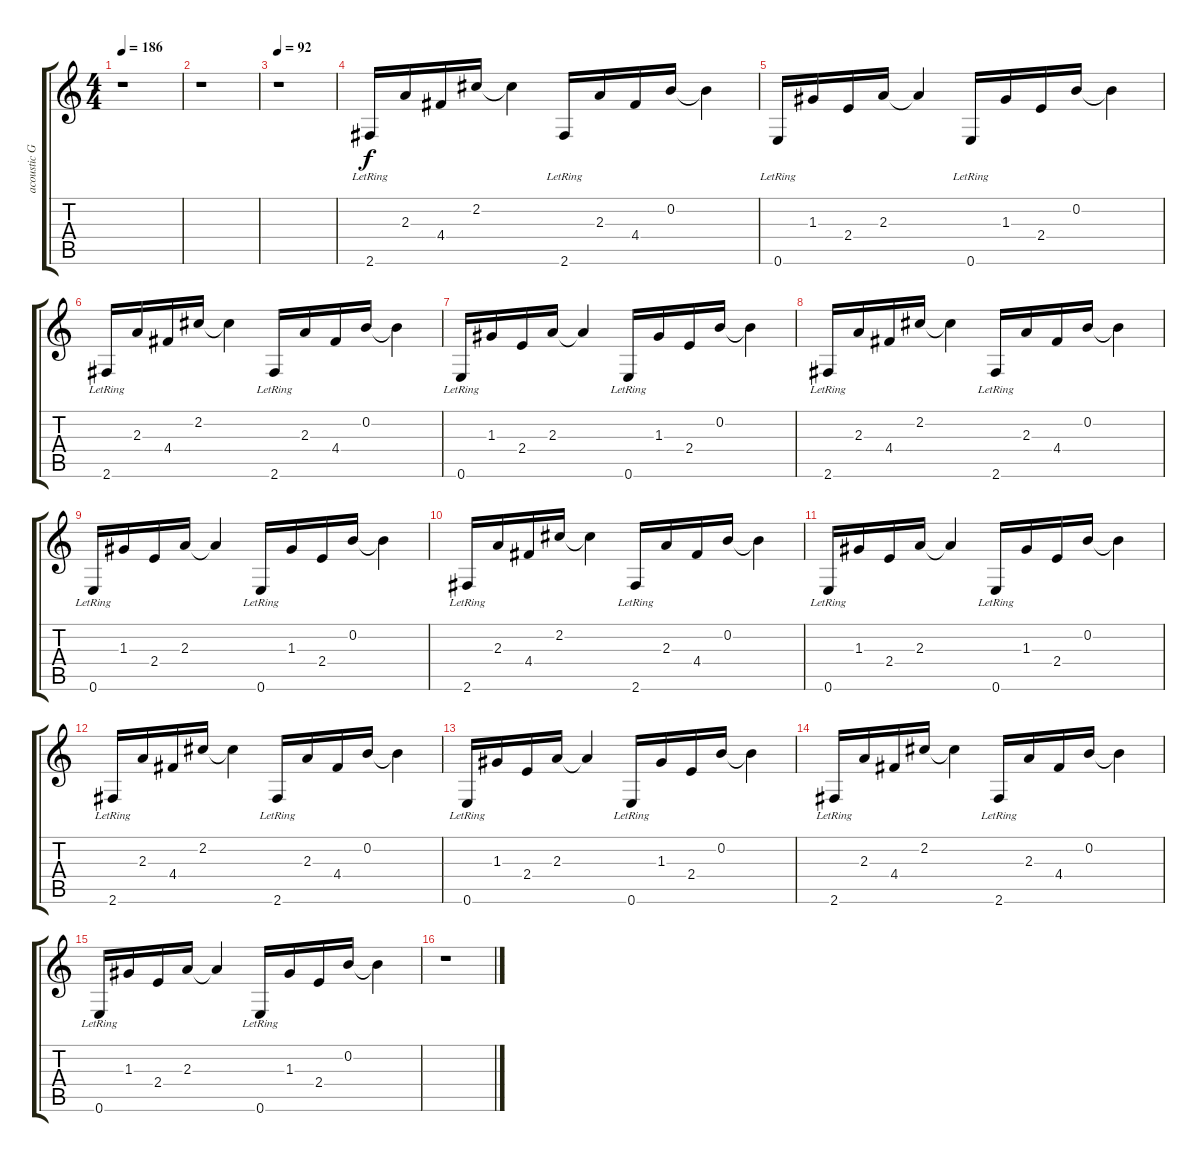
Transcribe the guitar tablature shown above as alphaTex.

\track ("acoustic Guitar" "acoustic G") {instrument acousticguitarsteel}
\staff {score tabs}
\tuning (E4 B3 G3 D3 A2 E2) {hide}
\ts (4 4)
\tempo 186
\clef g2
\ks c
r.1{dy f} |
r.1 |
\tempo 92
r.1 |
2.6{lr}.16 2.3.16 4.4.16 2.2.16 2.2{t}.4 2.6{lr}.16 2.3.16 4.4.16 0.2.16 0.2{t}.4 |
0.6{lr}.16 1.3.16 2.4.16 2.3.16 2.3{t}.4 0.6{lr}.16 1.3.16 2.4.16 0.2.16 0.2{t}.4 |
2.6{lr}.16 2.3.16 4.4.16 2.2.16 2.2{t}.4 2.6{lr}.16 2.3.16 4.4.16 0.2.16 0.2{t}.4 |
0.6{lr}.16 1.3.16 2.4.16 2.3.16 2.3{t}.4 0.6{lr}.16 1.3.16 2.4.16 0.2.16 0.2{t}.4 |
2.6{lr}.16 2.3.16 4.4.16 2.2.16 2.2{t}.4 2.6{lr}.16 2.3.16 4.4.16 0.2.16 0.2{t}.4 |
0.6{lr}.16 1.3.16 2.4.16 2.3.16 2.3{t}.4 0.6{lr}.16 1.3.16 2.4.16 0.2.16 0.2{t}.4 |
2.6{lr}.16 2.3.16 4.4.16 2.2.16 2.2{t}.4 2.6{lr}.16 2.3.16 4.4.16 0.2.16 0.2{t}.4 |
0.6{lr}.16 1.3.16 2.4.16 2.3.16 2.3{t}.4 0.6{lr}.16 1.3.16 2.4.16 0.2.16 0.2{t}.4 |
2.6{lr}.16 2.3.16 4.4.16 2.2.16 2.2{t}.4 2.6{lr}.16 2.3.16 4.4.16 0.2.16 0.2{t}.4 |
0.6{lr}.16 1.3.16 2.4.16 2.3.16 2.3{t}.4 0.6{lr}.16 1.3.16 2.4.16 0.2.16 0.2{t}.4 |
2.6{lr}.16 2.3.16 4.4.16 2.2.16 2.2{t}.4 2.6{lr}.16 2.3.16 4.4.16 0.2.16 0.2{t}.4 |
0.6{lr}.16 1.3.16 2.4.16 2.3.16 2.3{t}.4 0.6{lr}.16 1.3.16 2.4.16 0.2.16 0.2{t}.4 |
r.1
